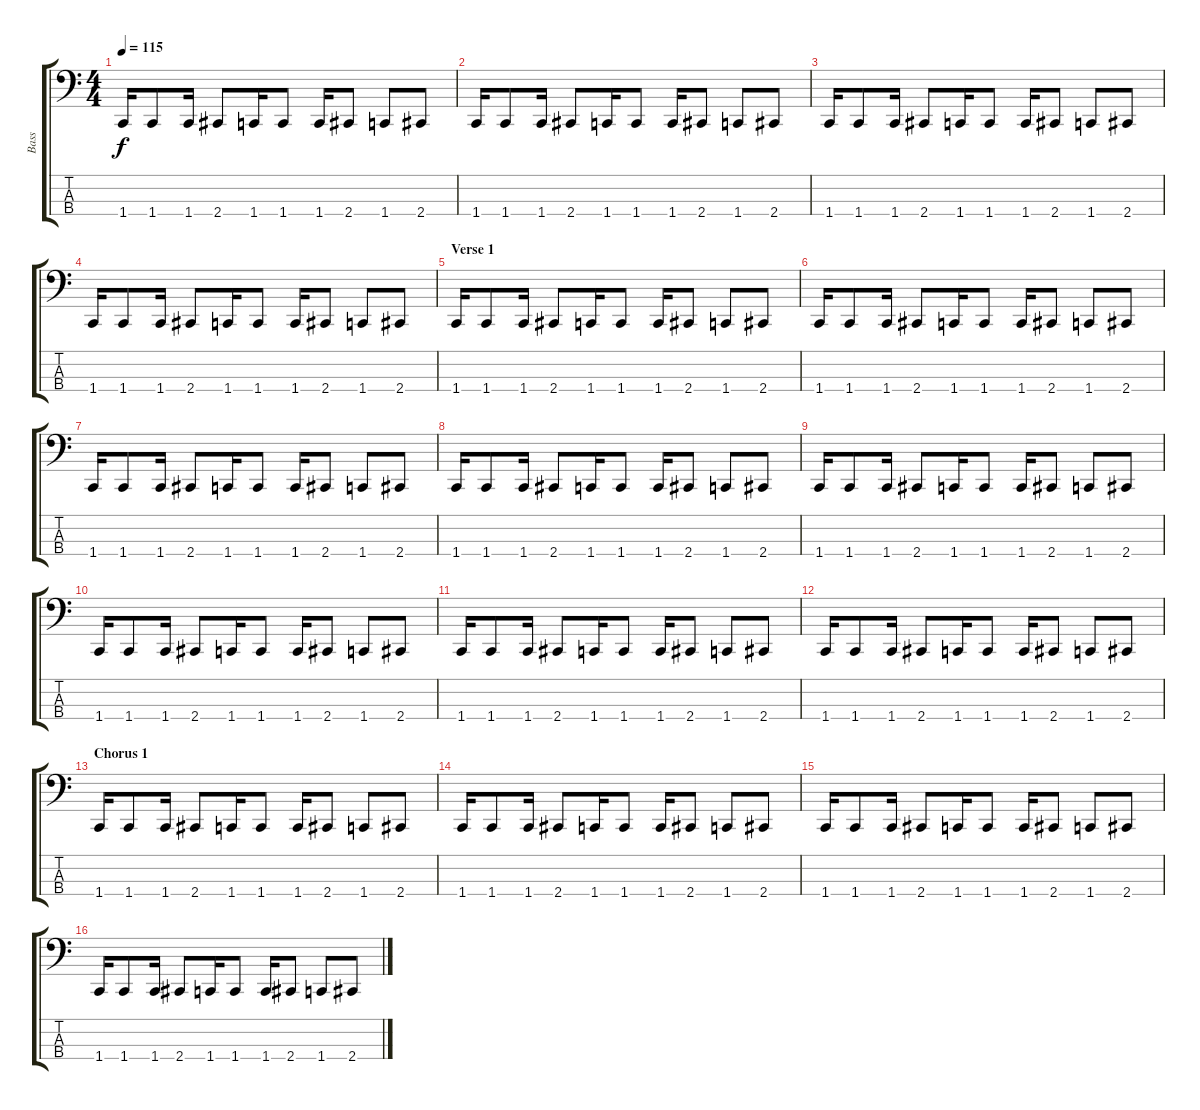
\track ("Bass" "Bass") {instrument slapbass2}
\staff {score tabs}
\tuning (D2 A1 E1 B0) {hide}
\ts (4 4)
\tempo 115
\clef f4
\ks c
1.4.16{dy f} 1.4.8 1.4.16 2.4.8 1.4.16 1.4.8 1.4.16 2.4.8 1.4.8 2.4.8 |
1.4.16 1.4.8 1.4.16 2.4.8 1.4.16 1.4.8 1.4.16 2.4.8 1.4.8 2.4.8 |
1.4.16 1.4.8 1.4.16 2.4.8 1.4.16 1.4.8 1.4.16 2.4.8 1.4.8 2.4.8 |
1.4.16 1.4.8 1.4.16 2.4.8 1.4.16 1.4.8 1.4.16 2.4.8 1.4.8 2.4.8 |
\section ("" "Verse 1")
1.4.16{volume 12} 1.4.8 1.4.16 2.4.8 1.4.16 1.4.8 1.4.16 2.4.8 1.4.8 2.4.8 |
1.4.16 1.4.8 1.4.16 2.4.8 1.4.16 1.4.8 1.4.16 2.4.8 1.4.8 2.4.8 |
1.4.16 1.4.8 1.4.16 2.4.8 1.4.16 1.4.8 1.4.16 2.4.8 1.4.8 2.4.8 |
1.4.16 1.4.8 1.4.16 2.4.8 1.4.16 1.4.8 1.4.16 2.4.8 1.4.8 2.4.8 |
1.4.16 1.4.8 1.4.16 2.4.8 1.4.16 1.4.8 1.4.16 2.4.8 1.4.8 2.4.8 |
1.4.16 1.4.8 1.4.16 2.4.8 1.4.16 1.4.8 1.4.16 2.4.8 1.4.8 2.4.8 |
1.4.16 1.4.8 1.4.16 2.4.8 1.4.16 1.4.8 1.4.16 2.4.8 1.4.8 2.4.8 |
1.4.16{volume 16} 1.4.8 1.4.16 2.4.8 1.4.16 1.4.8 1.4.16 2.4.8 1.4.8 2.4.8 |
\section ("" "Chorus 1")
1.4.16 1.4.8 1.4.16 2.4.8 1.4.16 1.4.8 1.4.16 2.4.8 1.4.8 2.4.8 |
1.4.16 1.4.8 1.4.16 2.4.8 1.4.16 1.4.8 1.4.16 2.4.8 1.4.8 2.4.8 |
1.4.16 1.4.8 1.4.16 2.4.8 1.4.16 1.4.8 1.4.16 2.4.8 1.4.8 2.4.8 |
1.4.16 1.4.8 1.4.16 2.4.8 1.4.16 1.4.8 1.4.16 2.4.8 1.4.8 2.4.8
